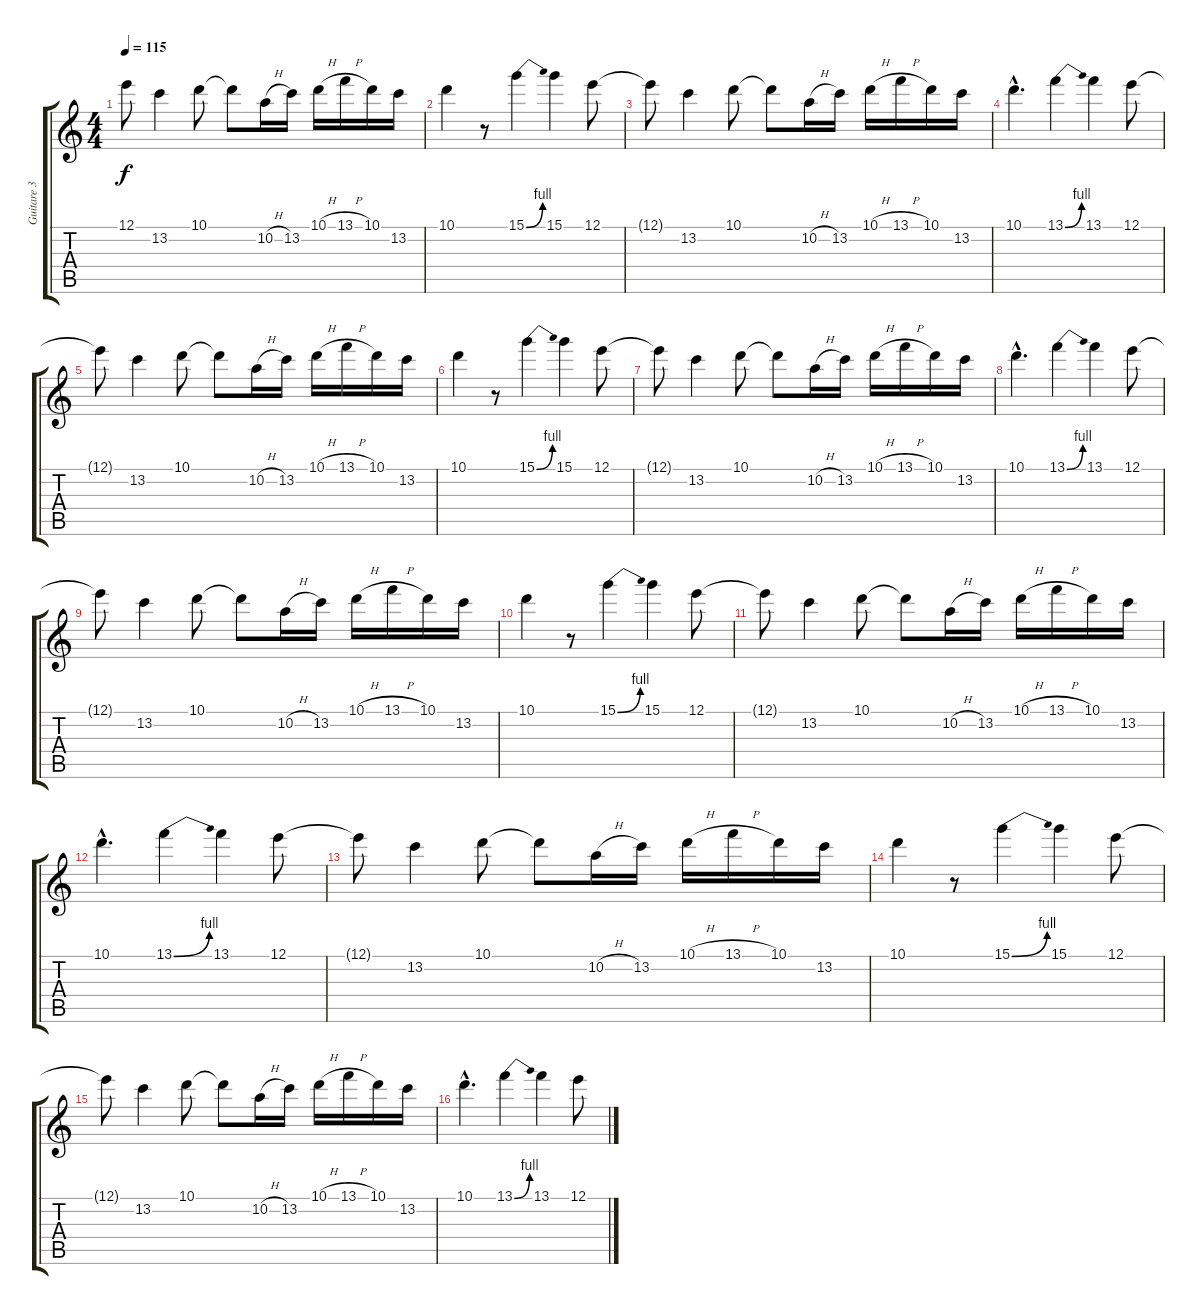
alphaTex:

\track ("Guitare 3" "Guitare 3") {instrument distortionguitar}
\staff {score tabs}
\tuning (E4 B3 G3 D3 A2 E2) {hide}
\ts (4 4)
\tempo 115
\clef g2
\ks c
12.1{t}.8{dy f} 13.2.4 10.1.8 10.1{t}.8 10.2{h}.16 13.2.16 10.1{h}.16 13.1{h}.16 10.1.16 13.2.16 |
10.1.4 r.8 15.1{be (bend 0 0 60 4)}.4 15.1.4 12.1.8 |
12.1{t}.8 13.2.4 10.1.8 10.1{t}.8 10.2{h}.16 13.2.16 10.1{h}.16 13.1{h}.16 10.1.16 13.2.16 |
10.1{hac}.4{d} 13.1{be (bend 0 0 60 4)}.4 13.1.4 12.1.8 |
12.1{t}.8 13.2.4 10.1.8 10.1{t}.8 10.2{h}.16 13.2.16 10.1{h}.16 13.1{h}.16 10.1.16 13.2.16 |
10.1.4 r.8 15.1{be (bend 0 0 60 4)}.4 15.1.4 12.1.8 |
12.1{t}.8 13.2.4 10.1.8 10.1{t}.8 10.2{h}.16 13.2.16 10.1{h}.16 13.1{h}.16 10.1.16 13.2.16 |
10.1{hac}.4{d} 13.1{be (bend 0 0 60 4)}.4 13.1.4 12.1.8 |
12.1{t}.8 13.2.4 10.1.8 10.1{t}.8 10.2{h}.16 13.2.16 10.1{h}.16 13.1{h}.16 10.1.16 13.2.16 |
10.1.4 r.8 15.1{be (bend 0 0 60 4)}.4 15.1.4 12.1.8 |
12.1{t}.8 13.2.4 10.1.8 10.1{t}.8 10.2{h}.16 13.2.16 10.1{h}.16 13.1{h}.16 10.1.16 13.2.16 |
10.1{hac}.4{d} 13.1{be (bend 0 0 60 4)}.4 13.1.4 12.1.8 |
12.1{t}.8 13.2.4 10.1.8 10.1{t}.8 10.2{h}.16 13.2.16 10.1{h}.16 13.1{h}.16 10.1.16 13.2.16 |
10.1.4 r.8 15.1{be (bend 0 0 60 4)}.4 15.1.4 12.1.8 |
12.1{t}.8 13.2.4 10.1.8 10.1{t}.8 10.2{h}.16 13.2.16 10.1{h}.16 13.1{h}.16 10.1.16 13.2.16 |
10.1{hac}.4{d} 13.1{be (bend 0 0 60 4)}.4 13.1.4 12.1.8
